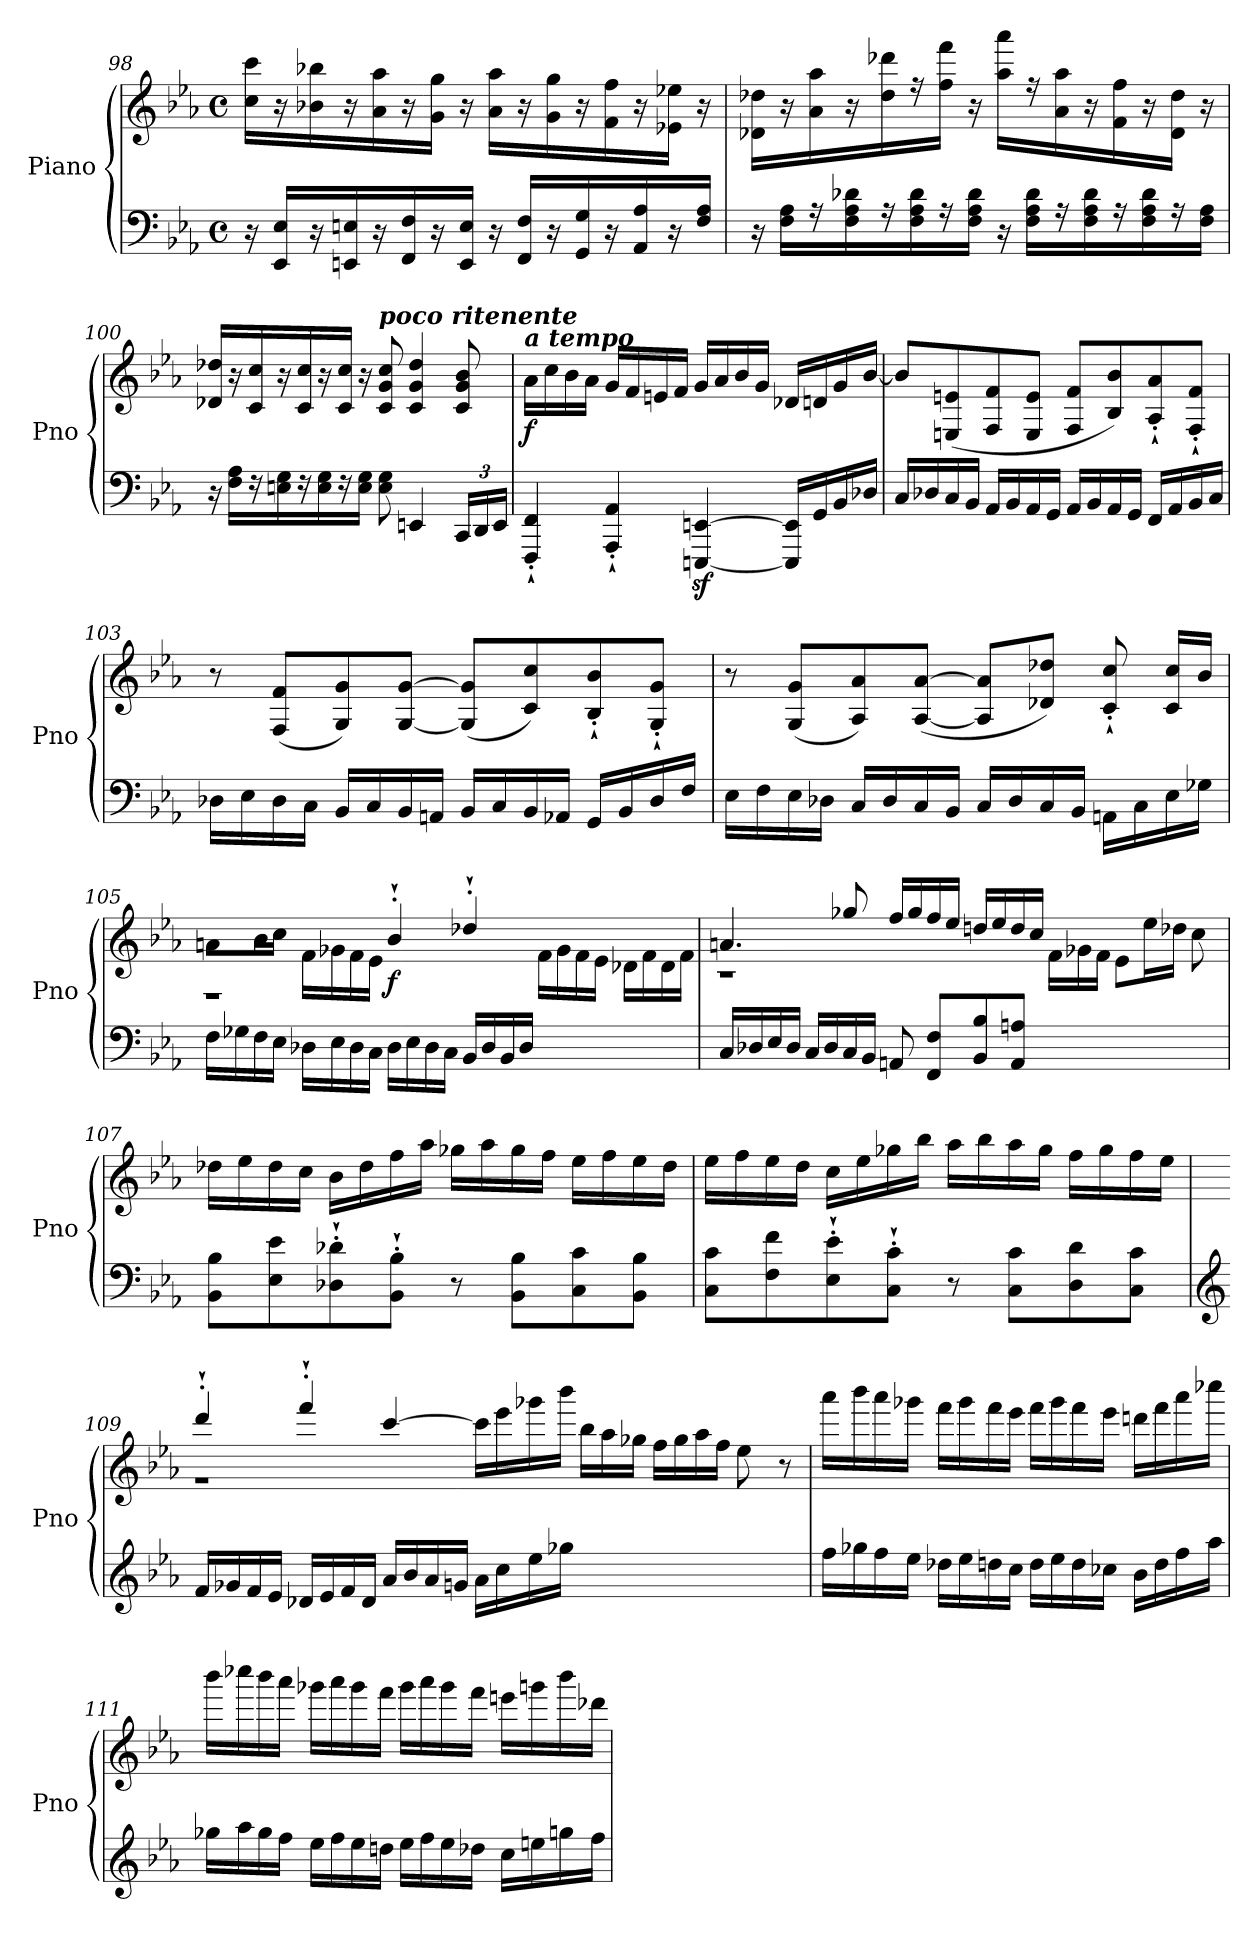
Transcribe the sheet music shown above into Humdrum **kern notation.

**kern	**kern	**dynam
*part1	*part1	*part1
*staff2	*staff1	*staff1/2
*I"Piano	*	*
*I'Pno	*	*
!!LO:LB:g=z
*clefF4	*clefG2	*
*k[b-e-a-]	*k[b-e-a-]	*
*M4/4	*M4/4	*
*met(c)	*met(c)	*
=98	=98	=98
16r	16cc\ 16ccc\LL	.
16EE-/ 16E-/LL	16r	.
16r	16b-X\ 16bb-X\	.
16EEn/ 16En/	16r	.
16r	16a-\ 16aa-\	.
16FF/ 16F/	16r	.
16r	16g\ 16gg\JJ	.
16EE/ 16E/JJ	16r	.
16r	16a-\ 16aa-\LL	.
16FF/ 16F/LL	16r	.
16r	16g\ 16gg\	.
16GG/ 16G/	16r	.
16r	16f\ 16ff\	.
16AA-/ 16A-/	16r	.
16r	16e-X\ 16ee-X\JJ	.
16F/ 16A-/JJ	16r	.
=99	=99	=99
16r	16d-X\ 16dd-X\LL	.
16F\ 16A-\LL	16r	.
16r	16a-\ 16aa-\	.
16F\ 16A-\ 16d-X\	16r	.
16r	16dd-\ 16ddd-X\	.
16F\ 16A-\ 16d-\	16r	.
16r	16ff\ 16fff\JJ	.
16F\ 16A-\ 16d-\JJ	16r	.
16r	16aa-\ 16aaa-\LL	.
16F\ 16A-\ 16d-\LL	16r	.
16r	16a-\ 16aa-\	.
16F\ 16A-\ 16d-\	16r	.
16r	16f\ 16ff\	.
16F\ 16A-\ 16d-\	16r	.
16r	16d-\ 16dd-\JJ	.
16F\ 16A-\JJ	16r	.
!!LO:LB:g=z
=100	=100	=100
!	!	!LO:DY:b
16r	16d-X/ 16dd-X/LL	other-dynamics
16F\ 16A-\LL	16r	.
16r	16c/ 16cc/	.
16En\ 16G\	16r	.
16r	16c/ 16cc/	.
16E\ 16G\	16r	.
16r	16c/ 16cc/JJ	.
16E\ 16G\JJ	16r	.
!	!LO:TX:a:Bi:t=poco ritenente	!
!	!	!LO:DY:b
8E\ 8G\	8c/ 8g/ 8cc/	other-dynamics
4EEn/	4c/ 4g/ 4dd-/	.
*Xbrackettup	*	*
24CC/LL	8c/ 8g/ 8b-/	.
24DD/	.	.
24EE/JJ	.	.
=101	=101	=101
!	!LO:TX:a:Bi:t=a tempo	!
!	!	!LO:DY:b
4FFF/'` 4FF/'`	16a-\LL	f
.	16cc\	.
.	16b-\	.
.	16a-\JJ	.
4AAA-/'` 4AA-/'`	16g/LL	.
.	16f/	.
.	16en/	.
.	16f/JJ	.
[4EEEn/z< [4EEn/z<	16g/LL	.
.	16a-/	.
.	16b-/	.
.	16g/JJ	.
16EEE/] 16EE/]LL	16d-X/LL	.
16GG/	16dn/	.
16BB-/	16g/	.
16D-X/JJ	[16b-/JJ	.
!!LO:LB:g=z
=102	=102	=102
16C/LL	8b-/L]	.
16D-X/	.	.
16C/	(>8En/ 8en/	.
16BB-/JJ	.	.
16AA-/LL	8F/ 8f/	.
16BB-/	.	.
16AA-/	8E/ 8e/J	.
16GG/JJ	.	.
16AA-/LL	8F/ 8f/L	.
16BB-/	.	.
16AA-/	8B-/ 8b-/)	.
16GG/JJ	.	.
16FF/LL	8A-/'` 8a-/'`	.
16AA-/	.	.
16BB-/	8F/'` 8f/'`J	.
16C/JJ	.	.
=103	=103	=103
16D-X\LL	8r	.
16E-\	.	.
16D-\	(<8F/ 8f/L	.
16C\JJ	.	.
16BB-/LL	8G/ 8g/)	.
16C/	.	.
16BB-/	[8G/ [8g/J	.
16AAn/JJ	.	.
16BB-/LL	(<8G/] 8g/]L	.
16C/	.	.
16BB-/	8c/ 8cc/)	.
16AA-X/JJ	.	.
16GG/LL	8B-/'` 8b-/'`	.
16BB-/	.	.
16D-/	8G/'` 8g/'`J	.
16F/JJ	.	.
!!LO:LB:g=z
=104	=104	=104
16E-\LL	8r	.
16F\	.	.
16E-\	(<8G/ 8g/L	.
16D-X\JJ	.	.
16C/LL	8A-/ 8a-/)	.
16D-/	.	.
16C/	(<[8A-/ [8a-/J	.
16BB-/JJ	.	.
16C/LL	8A-/] 8a-/]L	.
16D-/	.	.
16C/	8d-X/ 8dd-X/J)	.
16BB-/JJ	.	.
16AAn\LL	8c/'` 8cc/'`	.
16C\	.	.
16E-\	16c/ 16cc/LL	.
16G-X\JJ	16b-/JJ	.
=105	=105	=105
*	*^	*
16F\LL	8an\L	1r	.
16G-X\	.	.	.
16F\	16b-\L	.	.
16E-\JJ	16cc\JJ	.	.
16D-X\LL	16f\LL	.	.
16E-\	16g-X\	.	.
16D-\	16f\	.	.
16C\JJ	16e-\JJ	.	.
!	!	!	!LO:DY:b
16D-\LL	4b-'`/	.	f
16E-\	.	.	.
16D-\	.	.	.
16C\JJ	.	.	.
16BB-/LL	4dd-X'`/	.	.
16D-/	.	.	.
16BB-/	.	.	.
16D-/JJ	.	.	.
2ryy	2ryy	16f\LL	.
.	.	16g-\	.
.	.	16f\	.
.	.	16e-\JJ	.
.	.	16d-X\LL	.
.	.	16f\	.
.	.	16d-\	.
.	.	16f\JJ	.
!!LO:LB:g=z	!!
=106	=106	=106	=106
16C/LL	4.an/	1r	.
16D-X/	.	.	.
16E-/	.	.	.
16D-/JJ	.	.	.
16C/LL	.	.	.
16D-/	.	.	.
16C/	8gg-X/	.	.
16BB-/JJ	.	.	.
8AAn/	16ff/LL	.	.
.	16gg-/	.	.
8FF/ 8F/L	16ff/	.	.
.	16ee-/JJ	.	.
8BB-/ 8B-/	16ddn/LL	.	.
.	16ee-/	.	.
8AA/ 8An/J	16dd/	.	.
.	16cc/JJ	.	.
2ryy	2ryy	16f\LL	.
.	.	16g-X\	.
.	.	16f\JJ	.
.	.	8e-\L	.
.	.	16ee-\L	.
.	.	16dd-X\JJ	.
.	.	8cc\	.
16ryy	16ryy	.	.
*	*v	*v	*
=107	=107	=107
8BB-\ 8B-\L	16dd-X\LL	.
.	16ee-\	.
8E-\ 8e-\	16dd-\	.
.	16cc\JJ	.
8D-X\'` 8d-X\'`	16b-\LL	.
.	16dd-\	.
8BB-\'` 8B-\'`J	16ff\	.
.	16aa-\JJ	.
8r	16gg-X\LL	.
.	16aa-\	.
8BB-\ 8B-\L	16gg-\	.
.	16ff\JJ	.
8C\ 8c\	16ee-\LL	.
.	16ff\	.
8BB-\ 8B-\J	16ee-\	.
.	16dd-\JJ	.
!!LO:PB:g=z
=108	=108	=108
8C\ 8c\L	16ee-\LL	.
.	16ff\	.
8F\ 8f\	16ee-\	.
.	16dd\JJ	.
8E-\'` 8e-\'`	16cc\LL	.
.	16ee-\	.
8C\'` 8c\'`J	16gg-X\	.
.	16bb-\JJ	.
8r	16aa-\LL	.
.	16bb-\	.
8C\ 8c\L	16aa-\	.
.	16gg-\JJ	.
8D\ 8d\	16ff\LL	.
.	16gg-\	.
8C\ 8c\J	16ff\	.
.	16ee-\JJ	.
=109	=109	=109
*clefG2	*	*
*	*^	*
16f/LL	4ddd'`/	1r	.
16g-X/	.	.	.
16f/	.	.	.
16e-/JJ	.	.	.
16d-X/LL	4fff'`/	.	.
16e-/	.	.	.
16f/	.	.	.
16d-/JJ	.	.	.
16a-/LL	[4ccc/	.	.
16b-/	.	.	.
16a-/	.	.	.
16gn/JJ	.	.	.
16a-\LL	16ccc\LL]	.	.
16cc\	16eee-\	.	.
16ee-\	16ggg-X\	.	.
16gg-X\JJ	16bbb-\JJ	.	.
2ryy	2ryy	16bb-\LL	.
.	.	16aa-\	.
.	.	16gg-X\JJ	.
.	.	16ff\LL	.
.	.	16gg-\	.
.	.	16aa-\	.
.	.	16ff\JJ	.
.	.	8ee-\	.
8.ryy	8.ryy	.	.
.	.	8r	.
*	*v	*v	*
!!LO:LB:g=z
=110	=110	=110
16ff\LL	16aaa-\LL	.
16gg-X\	16bbb-\	.
16ff\	16aaa-\	.
16ee-\JJ	16ggg-X\JJ	.
16dd-X\LL	16fff\LL	.
16ee-\	16ggg-\	.
16ddn\	16fff\	.
16cc\JJ	16eee-\JJ	.
16dd\LL	16fff\LL	.
16ee-\	16ggg-\	.
16dd\	16fff\	.
16cc-i\JJ	16eee-\JJ	.
16b-\LL	16dddn\LL	.
16dd\	16fff\	.
16ff\	16aaa-\	.
16aa-\JJ	16cccc-X\JJ	.
!!LO:LB:g=z
=111	=111	=111
16gg-X\LL	16bbb-\LL	.
16aa-\	16cccc-X\	.
16gg-\	16bbb-\	.
16ff\JJ	16aaa-\JJ	.
16ee-\LL	16ggg-X\LL	.
16ff\	16aaa-\	.
16ee-\	16ggg-\	.
16ddn\JJ	16fff\JJ	.
16ee-\LL	16ggg-\LL	.
16ff\	16aaa-\	.
16ee-\	16ggg-\	.
16dd-X\JJ	16fff\JJ	.
16cc\LL	16eeen\LL	.
16een\	16gggn\	.
16ggn\	16bbb-\	.
16ff\JJ	16ddd-X\JJ	.
=	=	=
*-	*-	*-
